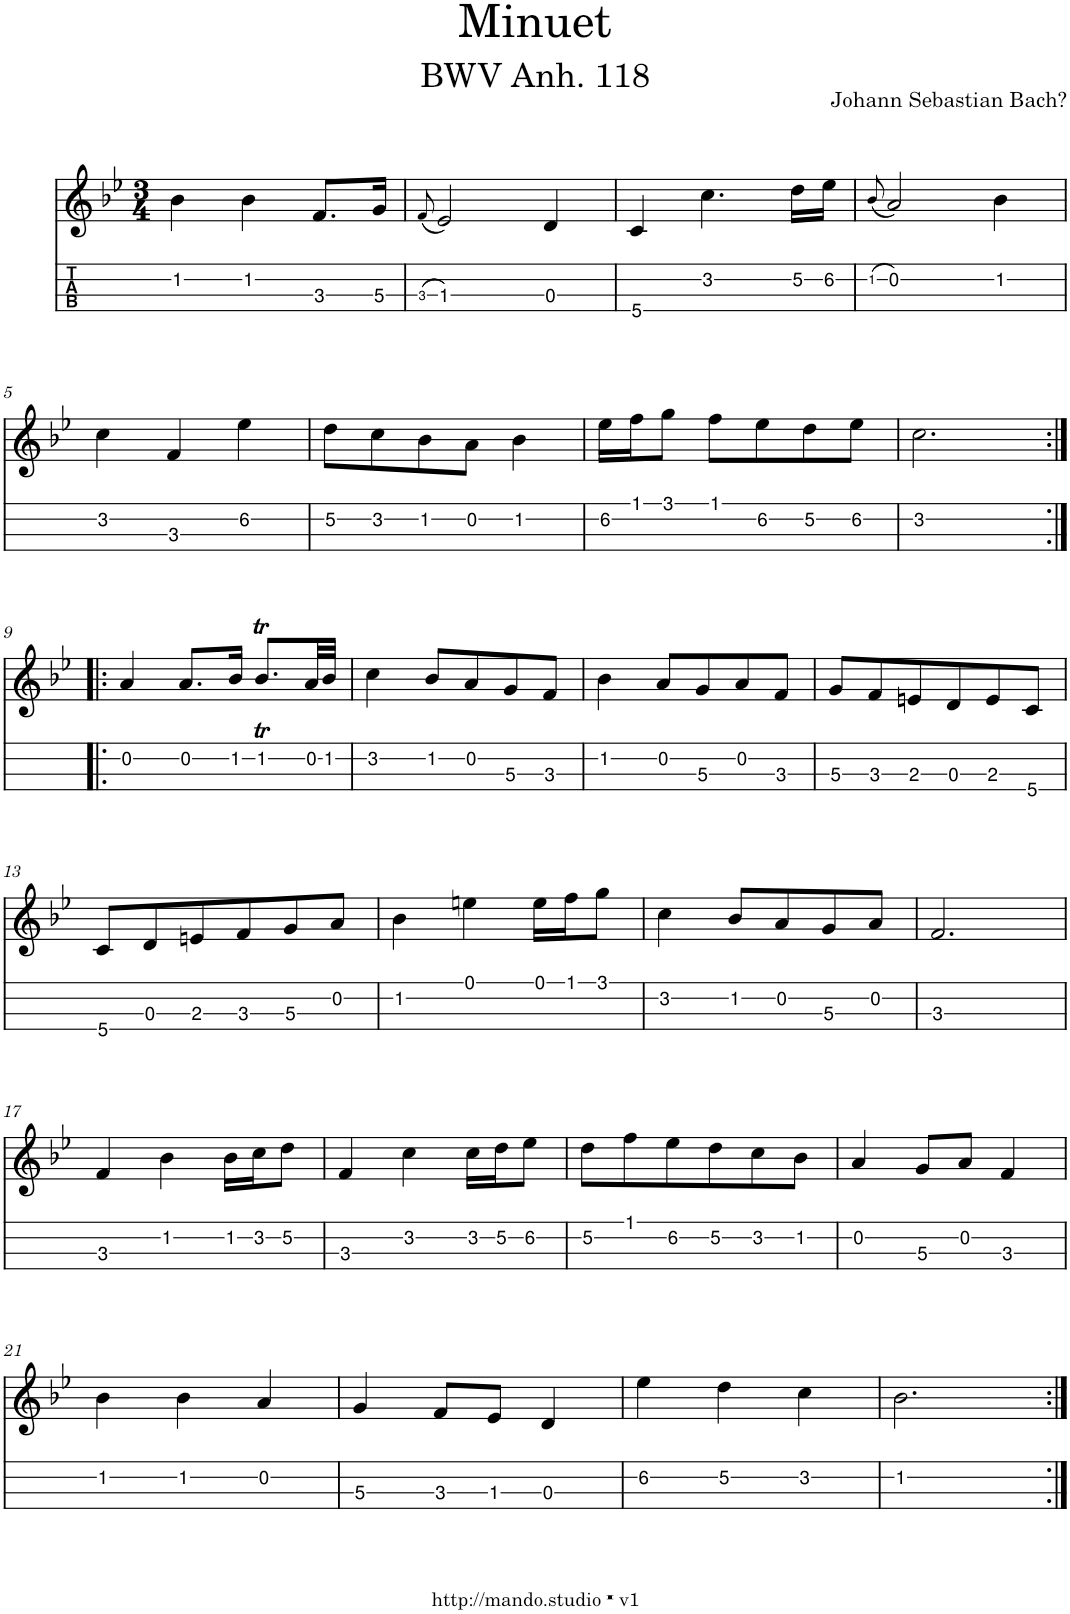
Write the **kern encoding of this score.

**kern	**kern
*part1	*part1
*staff2	*staff1
*I"Mandolin	*
*I'Mdn.	*
*stria4	*
*	*clefG2
*k[b-e-]	*k[b-e-]
*M3/4	*M3/4
=1	=1
4b-	4b-\
4b-	4b-\
8.fL	8.f/L
16gJk	16g/Jk
=2	=2
qf	(8qf/
2e-	2e-/)
4d	4d/
=3	=3
4c	4c/
4.cc	4.cc\
16ddLL	16dd\LL
16ee-JJ	16ee-\JJ
=4	=4
qb-	(8qb-/
2a	2a/)
4b-	4b-\
!!LO:LB:g=z
=5	=5
4cc	4cc\
4f	4f/
4ee-	4ee-\
=6	=6
8ddL	8dd\L
8ccJ	8cc\
8b-L	8b-\
8aJ	8a\J
4b-	4b-\
=7	=7
16ee-LL	16ee-\LL
16ffJ	16ff\J
8ggJ	8gg\J
8ffL	8ff\L
8ee-J	8ee-\
8ddL	8dd\
8ee-J	8ee-\J
=8	=8
2.cc	2.cc\
!!LO:LB:g=z
=9:|!|:	=9:|!|:
4a	4a/
8.aL	8.a/L
16b-Jk	16b-/Jk
8.b-TL	8.b-T/L
32aLL	32a/LL
32b-JJJ	32b-/JJJ
=10	=10
4cc	4cc\
8b-L	8b-/L
8aJ	8a/
8gL	8g/
8fJ	8f/J
=11	=11
4b-	4b-\
8aL	8a/L
8gJ	8g/
8aL	8a/
8fJ	8f/J
=12	=12
8gL	8g/L
8fJ	8f/
8enL	8en/
8dJ	8d/
8eL	8e/
8cJ	8c/J
!!LO:LB:g=z
=13	=13
8cL	8c/L
8dJ	8d/
8enL	8en/
8fJ	8f/
8gL	8g/
8aJ	8a/J
=14	=14
4b-	4b-\
4een	4een\
16eeLL	16ee\LL
16ffJ	16ff\J
8ggJ	8gg\J
=15	=15
4cc	4cc\
8b-L	8b-/L
8aJ	8a/
8gL	8g/
8aJ	8a/J
=16	=16
2.f	2.f/
!!LO:LB:g=z
=17	=17
4f	4f/
4b-	4b-\
16b-LL	16b-\LL
16ccJ	16cc\J
8ddJ	8dd\J
=18	=18
4f	4f/
4cc	4cc\
16ccLL	16cc\LL
16ddJ	16dd\J
8ee-J	8ee-\J
=19	=19
8ddL	8dd\L
8ffJ	8ff\
8ee-L	8ee-\
8ddJ	8dd\
8ccL	8cc\
8b-J	8b-\J
=20	=20
4a	4a/
8gL	8g/L
8aJ	8a/J
4f	4f/
!!LO:LB:g=z
=21	=21
4b-	4b-\
4b-	4b-\
4a	4a/
=22	=22
4g	4g/
8fL	8f/L
8e-J	8e-/J
4d	4d/
=23	=23
4ee-	4ee-\
4dd	4dd\
4cc	4cc\
=24	=24
2.b-	2.b-\
=:|!	=:|!
*-	*-
